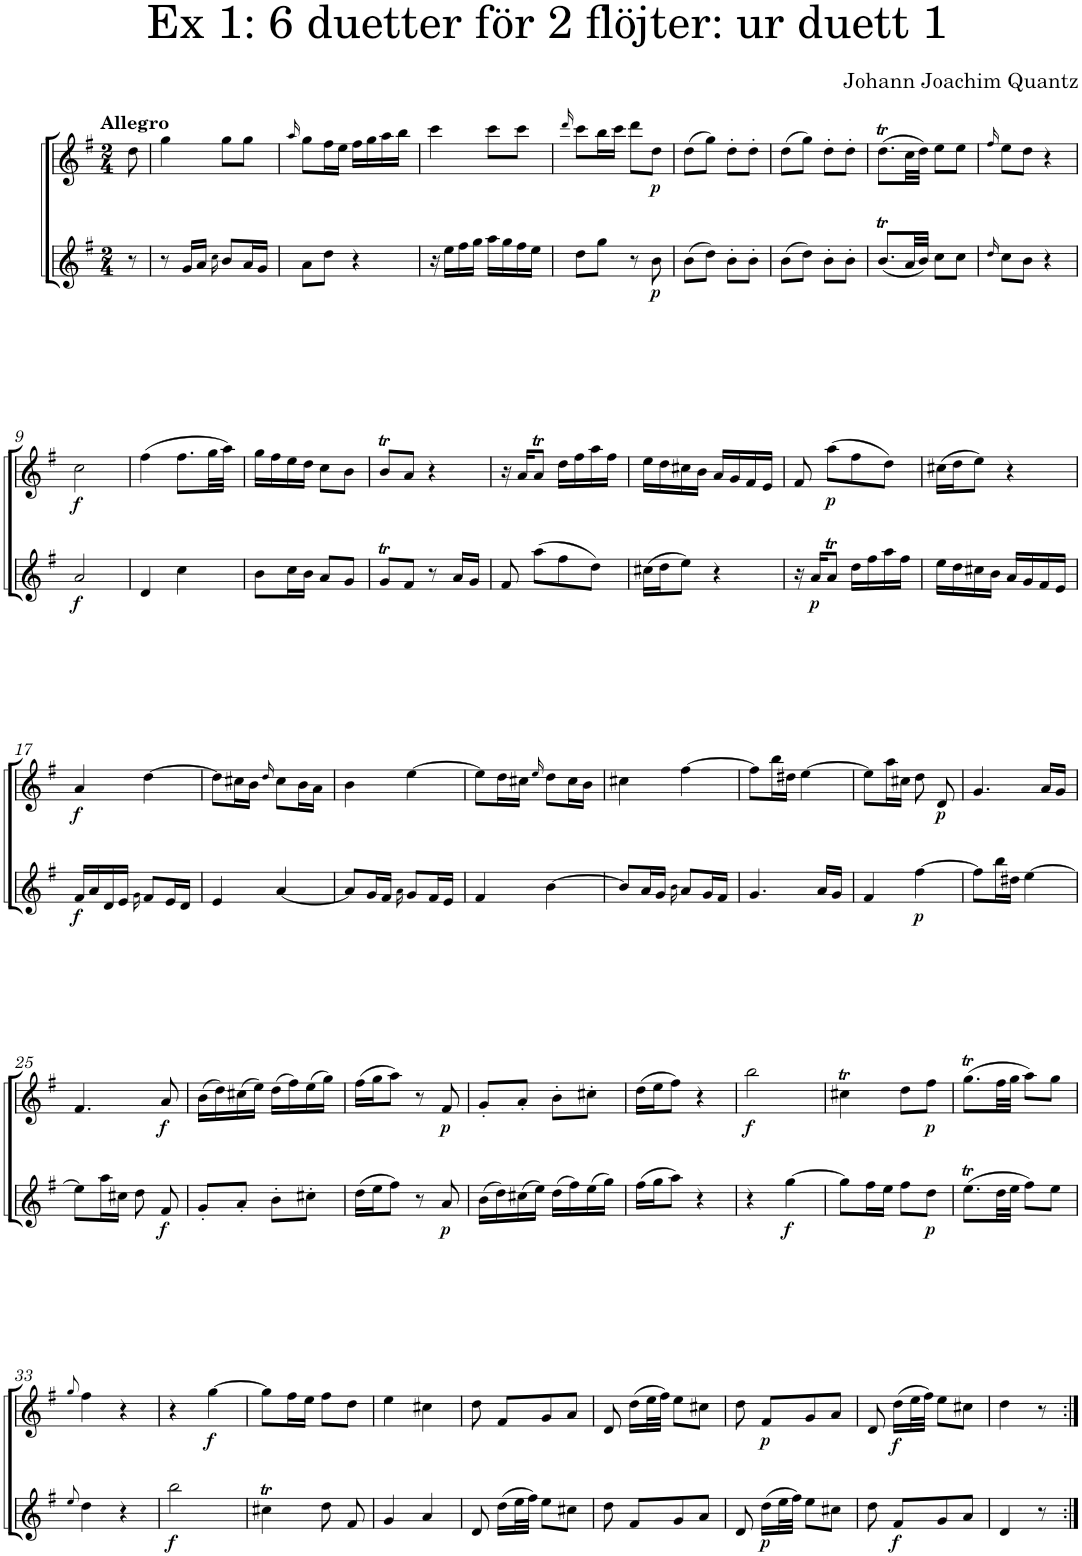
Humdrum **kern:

**kern	**dynam	**kern	**dynam
*part2	*part2	*part1	*part1
*staff2	*staff2	*staff1	*staff1
*I"Flute 2	*	*I"Flute 1	*
*I'Fl	*	*I'Fl	*
*clefG2	*	*clefG2	*
*k[f#]	*	*k[f#]	*
*M2/4	*	*M2/4	*
=	=	=	=
!	!	!LO:TX:a:B:t=Allegro	!
8r	.	8dd\	.
=1	=1	=1	=1
8r	.	4gg\	.
16g/LL	.	.	.
16a/JJ	.	.	.
16qcc\	.	.	.
8b/L	.	8gg\L	.
16a/L	.	8gg\J	.
16g/JJ	.	.	.
=2	=2	=2	=2
.	.	16qaa/	.
8a\L	.	8gg\L	.
8dd\J	.	16ff#\L	.
.	.	16ee\JJ	.
4r	.	16ff#\LL	.
.	.	16gg\	.
.	.	16aa\	.
.	.	16bb\JJ	.
=3	=3	=3	=3
16r	.	4ccc\	.
16ee\LL	.	.	.
16ff#\	.	.	.
16gg\JJ	.	.	.
16aa\LL	.	8ccc\L	.
16gg\	.	.	.
16ff#\	.	8ccc\J	.
16ee\JJ	.	.	.
=4	=4	=4	=4
.	.	16qddd/	.
8dd\L	.	8ccc\L	.
8gg\J	.	16bb\L	.
.	.	16ccc\JJ	.
8r	.	8ddd\L	.
!	!LO:DY:b	!	!LO:DY:b
8b\	p	8dd\J	p
=5	=5	=5	=5
(8b\L	.	(8dd\L	.
8dd\J)	.	8gg\J)	.
8b'\L	.	8dd'\L	.
8b'\J	.	8dd'\J	.
=6	=6	=6	=6
(8b\L	.	(8dd\L	.
8dd\J)	.	8gg\J)	.
8b'\L	.	8dd'\L	.
8b'\J	.	8dd'\J	.
=7	=7	=7	=7
(8.bt/L	.	(8.ddT\L	.
32a/LL	.	32cc\LL	.
32b/JJJ)	.	32dd\JJJ)	.
8cc\L	.	8ee\L	.
8cc\J	.	8ee\J	.
=8	=8	=8	=8
16qdd/	.	16qff#/	.
8cc\L	.	8ee\L	.
8b\J	.	8dd\J	.
4r	.	4r	.
!!LO:LB:g=z
=9	=9	=9	=9
!	!LO:DY:b	!	!LO:DY:b
2a/	f	2cc\	f
=10	=10	=10	=10
4d/	.	(4ff#\	.
4cc\	.	8.ff#\L	.
.	.	32gg\LL	.
.	.	32aa\JJJ)	.
=11	=11	=11	=11
8b\L	.	16gg\LL	.
.	.	16ff#\	.
16cc\L	.	16ee\	.
16b\JJ	.	16dd\JJ	.
8a/L	.	8cc\L	.
8g/J	.	8b\J	.
=12	=12	=12	=12
8gT/L	.	8bt/L	.
8f#/J	.	8a/J	.
8r	.	4r	.
16a/LL	.	.	.
16g/JJ	.	.	.
=13	=13	=13	=13
8f#/	.	16r	.
.	.	16a/KL	.
(8aa\L	.	8aT/J	.
8ff#\	.	16dd\LL	.
.	.	16ff#\	.
8dd\J)	.	16aa\	.
.	.	16ff#\JJ	.
=14	=14	=14	=14
(16cc#X\LL	.	16ee\LL	.
16dd\J	.	16dd\	.
8ee\J)	.	16cc#X\	.
.	.	16b\JJ	.
4r	.	16a/LL	.
.	.	16g/	.
.	.	16f#/	.
.	.	16e/JJ	.
=15	=15	=15	=15
16r	.	8f#/	.
!	!LO:DY:b	!	!
16a/KL	p	.	.
!	!	!	!LO:DY:b
8aT/J	.	(8aa\L	p
16dd\LL	.	8ff#\	.
16ff#\	.	.	.
16aa\	.	8dd\J)	.
16ff#\JJ	.	.	.
=16	=16	=16	=16
16ee\LL	.	(16cc#X\LL	.
16dd\	.	16dd\J	.
16cc#X\	.	8ee\J)	.
16b\JJ	.	.	.
16a/LL	.	4r	.
16g/	.	.	.
16f#/	.	.	.
16e/JJ	.	.	.
!!LO:LB:g=z
=17	=17	=17	=17
!	!LO:DY:b	!	!LO:DY:b
16f#/LL	f	4a/	f
16a/	.	.	.
16d/	.	.	.
16e/JJ	.	.	.
16qg\	.	.	.
8f#/L	.	[4dd\	.
16e/L	.	.	.
16d/JJ	.	.	.
=18	=18	=18	=18
4e/	.	8dd\L]	.
.	.	16cc#X\L	.
.	.	16b\JJ	.
.	.	16qdd/	.
[4a/	.	8cc#\L	.
.	.	16b\L	.
.	.	16a\JJ	.
=19	=19	=19	=19
8a/L]	.	4b\	.
16g/L	.	.	.
16f#/JJ	.	.	.
16qa\	.	.	.
8g/L	.	[4ee\	.
16f#/L	.	.	.
16e/JJ	.	.	.
=20	=20	=20	=20
4f#/	.	8ee\L]	.
.	.	16dd\L	.
.	.	16cc#X\JJ	.
.	.	16qee/	.
[4b\	.	8dd\L	.
.	.	16cc#\L	.
.	.	16b\JJ	.
=21	=21	=21	=21
8b/L]	.	4cc#X\	.
16a/L	.	.	.
16g/JJ	.	.	.
16qb\	.	.	.
8a/L	.	[4ff#\	.
16g/L	.	.	.
16f#/JJ	.	.	.
=22	=22	=22	=22
4.g/	.	8ff#\L]	.
.	.	16bb\L	.
.	.	16dd#X\JJ	.
.	.	[4ee\	.
16a/LL	.	.	.
16g/JJ	.	.	.
=23	=23	=23	=23
4f#/	.	8ee\L]	.
.	.	16aa\L	.
.	.	16cc#X\JJ	.
!	!LO:DY:b	!	!
[4ff#\	p	8dd\	.
!	!	!	!LO:DY:b
.	.	8d/	p
=24	=24	=24	=24
8ff#\L]	.	4.g/	.
16bb\L	.	.	.
16dd#X\JJ	.	.	.
[4ee\	.	.	.
.	.	16a/LL	.
.	.	16g/JJ	.
!!LO:LB:g=z
=25	=25	=25	=25
8ee\L]	.	4.f#/	.
16aa\L	.	.	.
16cc#X\JJ	.	.	.
8dd\	.	.	.
!	!LO:DY:b	!	!LO:DY:b
8f#/	f	8a/	f
=26	=26	=26	=26
8g'/L	.	(16b\LL	.
.	.	16dd\)	.
8a'/J	.	(16cc#X\	.
.	.	16ee\JJ)	.
8b'\L	.	(16dd\LL	.
.	.	16ff#\)	.
8cc#X'\J	.	(16ee\	.
.	.	16gg\JJ)	.
=27	=27	=27	=27
(16dd\LL	.	(16ff#\LL	.
16ee\J	.	16gg\J	.
8ff#\J)	.	8aa\J)	.
8r	.	8r	.
!	!LO:DY:b	!	!LO:DY:b
8a/	p	8f#/	p
=28	=28	=28	=28
(16b\LL	.	8g'/L	.
16dd\)	.	.	.
(16cc#X\	.	8a'/J	.
16ee\JJ)	.	.	.
(16dd\LL	.	8b'\L	.
16ff#\)	.	.	.
(16ee\	.	8cc#X'\J	.
16gg\JJ)	.	.	.
=29	=29	=29	=29
(16ff#\LL	.	(16dd\LL	.
16gg\J	.	16ee\J	.
8aa\J)	.	8ff#\J)	.
4r	.	4r	.
=30	=30	=30	=30
!	!	!	!LO:DY:b
4r	.	2bb\	f
!	!LO:DY:b	!	!
[4gg\	f	.	.
=31	=31	=31	=31
8gg\L]	.	4cc#Xt\	.
16ff#\L	.	.	.
16ee\JJ	.	.	.
8ff#\L	.	8dd\L	.
!	!LO:DY:b	!	!LO:DY:b
8dd\J	p	8ff#\J	p
=32	=32	=32	=32
(8.eeT\L	.	(8.ggT\L	.
32dd\LL	.	32ff#\LL	.
32ee\JJJ	.	32gg\JJJ	.
8ff#\L)	.	8aa\L)	.
8ee\J	.	8gg\J	.
!!LO:LB:g=z
=33	=33	=33	=33
8qee/	.	8qgg/	.
4dd\	.	4ff#\	.
4r	.	4r	.
=34	=34	=34	=34
!	!LO:DY:b	!	!
2bb\	f	4r	.
!	!	!	!LO:DY:b
.	.	[4gg\	f
=35	=35	=35	=35
4cc#Xt\	.	8gg\L]	.
.	.	16ff#\L	.
.	.	16ee\JJ	.
8dd\	.	8ff#\L	.
8f#/	.	8dd\J	.
=36	=36	=36	=36
4g/	.	4ee\	.
4a/	.	4cc#X\	.
=37	=37	=37	=37
8d/	.	8dd\	.
(16dd\LL	.	8f#/L	.
32ee\L	.	.	.
32ff#\JJJ)	.	.	.
8ee\L	.	8g/	.
8cc#X\J	.	8a/J	.
=38	=38	=38	=38
8dd\	.	8d/	.
8f#/L	.	(16dd\LL	.
.	.	32ee\L	.
.	.	32ff#\JJJ)	.
8g/	.	8ee\L	.
8a/J	.	8cc#X\J	.
=39	=39	=39	=39
8d/	.	8dd\	.
!	!LO:DY:b	!	!LO:DY:b
(16dd\LL	p	8f#/L	p
32ee\L	.	.	.
32ff#\JJJ)	.	.	.
8ee\L	.	8g/	.
8cc#X\J	.	8a/J	.
=40	=40	=40	=40
8dd\	.	8d/	.
!	!LO:DY:b	!	!LO:DY:b
8f#/L	f	(16dd\LL	f
.	.	32ee\L	.
.	.	32ff#\JJJ)	.
8g/	.	8ee\L	.
8a/J	.	8cc#X\J	.
=41	=41	=41	=41
4d/	.	4dd\	.
8r	.	8r	.
=:|!	=:|!	=:|!	=:|!
*-	*-	*-	*-
